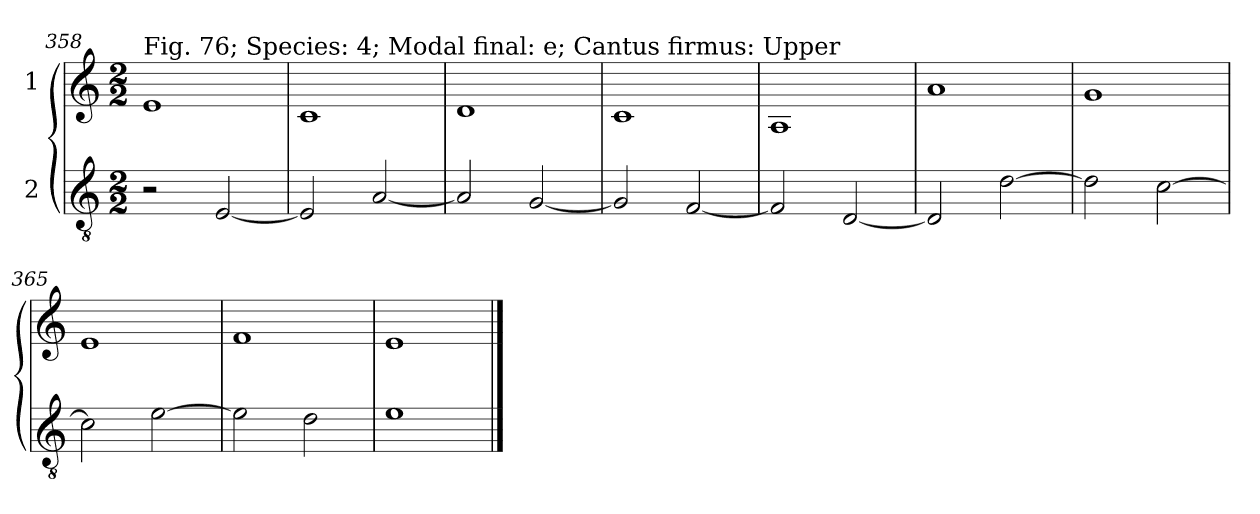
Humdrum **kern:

**kern	**kern
*part2	*part1
*staff2	*staff1
*I"2	*I"1
!!LO:LB:g=z
*clefGv2	*clefG2
*k[]	*k[]
*M2/2	*M2/2
=358	=358
!	!LO:TX:a:t=Fig. 76; Species&colon; 4; Modal final&colon; e; Cantus firmus&colon; Upper
2r	1e
[2E/	.
=359	=359
2E/]	1c
[2A/	.
=360	=360
2A/]	1d
[2G/	.
=361	=361
2G/]	1c
[2F/	.
=362	=362
2F/]	1A
[2D/	.
=363	=363
2D/]	1a
[2d\	.
=364	=364
2d\]	1g
[2c\	.
=365	=365
2c\]	1e
[2e\	.
=366	=366
2e\]	1f
2d\	.
=367	=367
1e	1e
==	==
*-	*-
